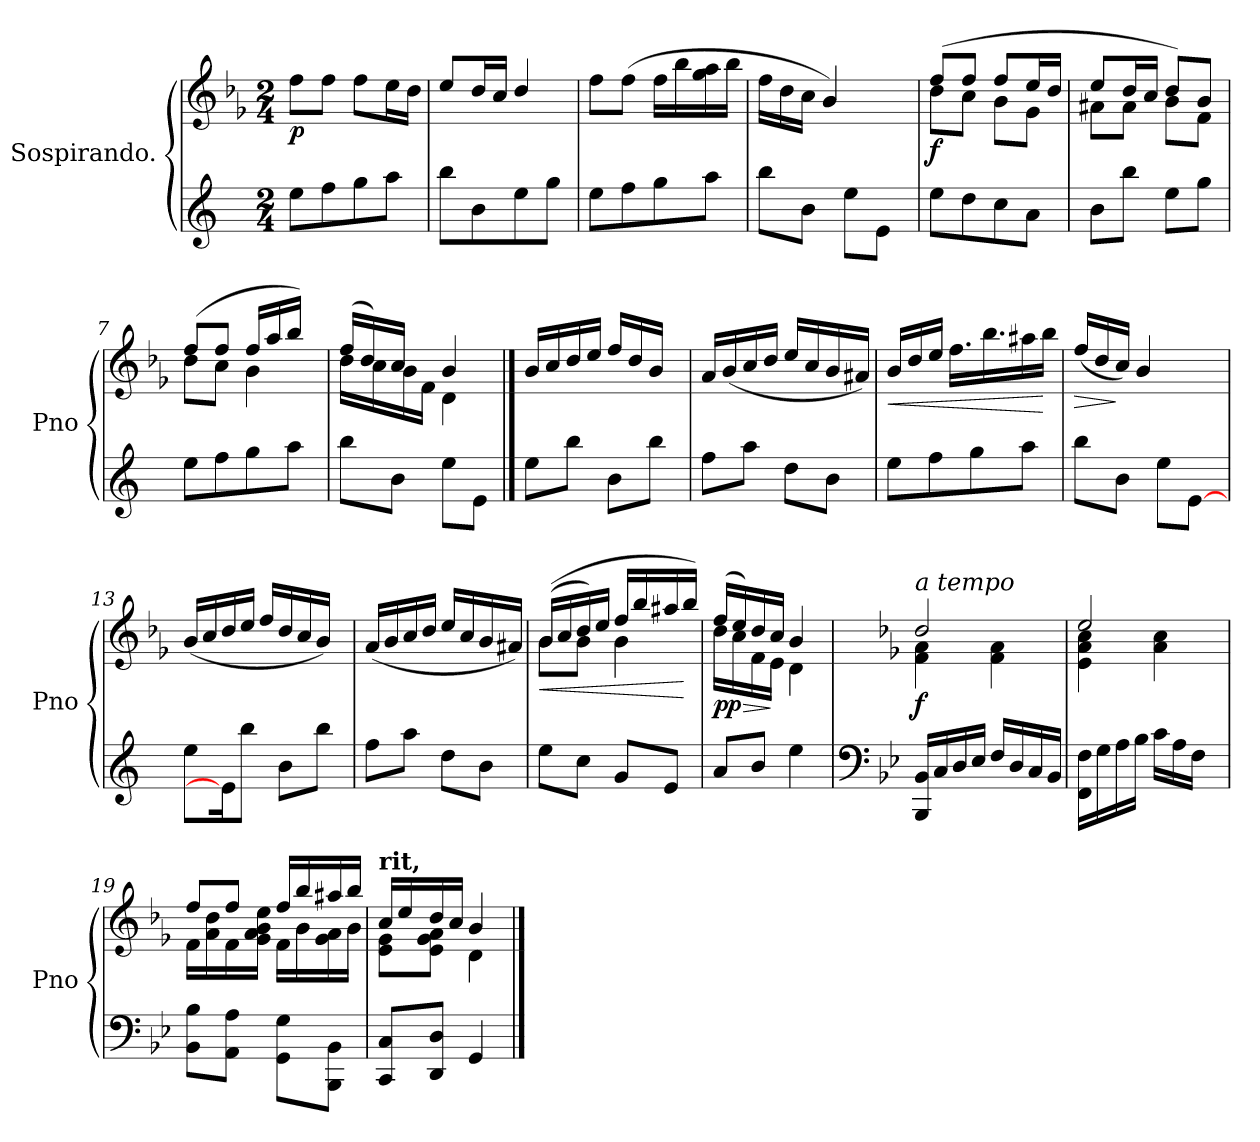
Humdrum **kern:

**kern	**kern	**dynam
*part1	*part1	*part1
*staff2	*staff1	*staff1/2
*I"Sospirando.	*	*
*I'Pno	*	*
*	*clefG3	*
*	*k[b-e-]	*
*M2/4	*M2/4	*
=1	=1	=1
!	!	!LO:DY:b
8ee\L	8dd\L	p
8ff\	8dd\J	.
8gg\	8dd\L	.
8aa\J	16cc\L	.
.	16b-\JJ	.
=2	=2	=2
8bb\L	8cc/L	.
8b\	16b-/L	.
.	16a/JJ	.
8ee\	4b-/	.
8gg\J	.	.
=3	=3	=3
8ee\L	8dd\L	.
8ff\	(>8dd\J	.
8gg\	16dd\LL	.
.	16gg\	.
8aa\J	16ee-\ 16ff\	.
.	16gg\JJ	.
=4	=4	=4
8bb\L	16dd\LL	.
.	16b-\	.
8b\J	16a\JJ	.
.	4g/)	.
8ee\L	.	.
8e\J	.	.
.	16ryy	.
!!LO:LB:g=z
=5	=5	=5
*	*^	*
!	!	!	!LO:DY:b
8ee\L	(>8dd/L	8b-\L	f
8dd\	8dd/J	8a\J	.
8cc\	8dd/L	8g\L	.
8a\J	16cc/L	8e-\J	.
.	16b-/JJ	.	.
=6	=6	=6	=6
8b\L	8cc/L	8f#X\L	.
8bb\J	16b-/L	8f#\J	.
.	16a/JJ	.	.
8ee\L	8b-/L)	8g\L	.
8gg\J	8g/J	8d\J	.
=7	=7	=7	=7
8ee\L	(>8dd/L	8b-\L	.
8ff\	8dd/J	8a\J	.
8gg\	16dd/LL	4g\	.
.	16ff/	.	.
8aa\J	16gg/JJ)	.	.
.	16ryy	.	.
=8	=8	=8	=8
8bb\L	(>16dd/LL	16b-\LL	.
.	16b-/)	16a\	.
8b\J	16a/JJ	16g\	.
.	16ryy	16d\JJ	.
8ee\L	4g/	4B-\	.
8e\J	.	.	.
*	*v	*v	*
!!LO:LB:g=z
==9	==9	==9
8ee\L	16g/LL	.
.	16a/	.
8bb\J	16b-/	.
.	16cc/JJ	.
8b\L	16dd/LL	.
.	16b-/	.
8bb\J	16g/JJ	.
.	16ryy	.
=10	=10	=10
8ff\L	16f/LL	.
.	(<16g/	.
8aa\J	16a/	.
.	16b-/JJ	.
8dd\L	16cc/LL	.
.	16a/	.
8b\J	16g/	.
.	16f#X/JJ)	.
=11	=11	=11
!	!	!LO:HP:b
8ee\L	16g/LL	<
.	16b-/	.
8ff\	16cc/JJ	.
.	16.dd\LL	.
8gg\	.	.
.	16.gg\	.
8aa\J	16ff#X\	.
.	16gg\JJ	[
=12	=12	=12
!	!	!LO:HP:b
8bb\L	(<16dd/LL	>
.	16b-/	.
8b\J	16a/JJ)	]
.	4g/	.
8ee\L	.	.
[8e\J	.	.
.	16ryy	.
!!LO:LB:g=z
=13	=13	=13
8ee\L	(<16g/LL	.
.	16a/	.
16e\J]	16b-/	.
8bb\J	16cc/JJ	.
.	16dd/LL	.
8b\L	16b-/	.
.	16a/	.
8bb\J	16g/JJ)	.
.	16ryy	.
=14	=14	=14
8ff\L	(<16f/LL	.
.	16g/	.
8aa\J	16a/	.
.	16b-/JJ	.
8dd\L	16cc/LL	.
.	16a/	.
8b\J	16g/	.
.	16f#X/JJ)	.
=15	=15	=15
!	!LO:TX:b:i:t=rit.	!
!	!	!LO:HP:b
*	*^	*
8ee\L	(<(>16g/LL	8g\L	<
.	16a/	.	.
8cc\J	16b-/)	8g\J	.
.	16cc/JJ	.	.
8g/L	16dd/LL	4g\	.
.	16gg/	.	.
8e/J	16ff#X/	.	.
.	16gg/JJ)	.	[
=16	=16	=16	=16
!	!	!	!LO:HP:b
!	!	!	!LO:DY:n=1:b
!	!	!	!LO:DY:n=2:b
8a/L	(>16dd/LL	16b-\LL	> p p
.	16cc/)	16a\	.
8b/J	16b-/	16d\	.
.	16a/JJ	16c\JJ	]
4ee\	4g/	4B-\	.
!!LO:LB:g=z	!!
=17	=17	=17	=17
*clefF4	*	*	*
*k[b-e-]	*	*	*
!	!LO:TX:a:i:t=a tempo	!	!
!	!	!	!LO:DY:b
16BBB-/ 16BB-/LL	2b-/	4d\ 4f\	f
16C/	.	.	.
16D/	.	.	.
16E-/JJ	.	.	.
16F/LL	.	4d\ 4f\	.
16D/	.	.	.
16C/	.	.	.
16BB-/JJ	.	.	.
=18	=18	=18	=18
16FF\ 16F\LL	2cc/	4c\ 4f\ 4a\	.
16G\	.	.	.
16A\	.	.	.
16B-\JJ	.	.	.
16c\LL	.	4f\ 4a\	.
16A\	.	.	.
16F\JJ	.	.	.
16ryy	.	.	.
=19	=19	=19	=19
8BB-\ 8B-\L	8dd/L	16d\LL	.
.	.	16f\ 16b-\	.
8AA\ 8A\J	8dd/J	16d\	.
.	.	16e-\ 16f\ 16g\ 16cc\JJ	.
8GG\ 8G\L	16dd/LL	16d\LL	.
.	16gg/	16g\	.
8BBB-\ 8BB-\J	16ff#X/	16e-\ 16f\	.
.	16gg/JJ	16g\JJ	.
=20	=20	=20	=20
!	!LO:TX:a:B:t=rit,	!	!
8CC/ 8C/L	16a/LL	8c\ 8e-\L	.
.	16cc/	.	.
8DD/ 8D/J	16b-/	8c\ 8e-\ 8f\J	.
.	16a/JJ	.	.
4GG/	4g/	4B-\	.
*	*v	*v	*
==	==	==
*-	*-	*-
